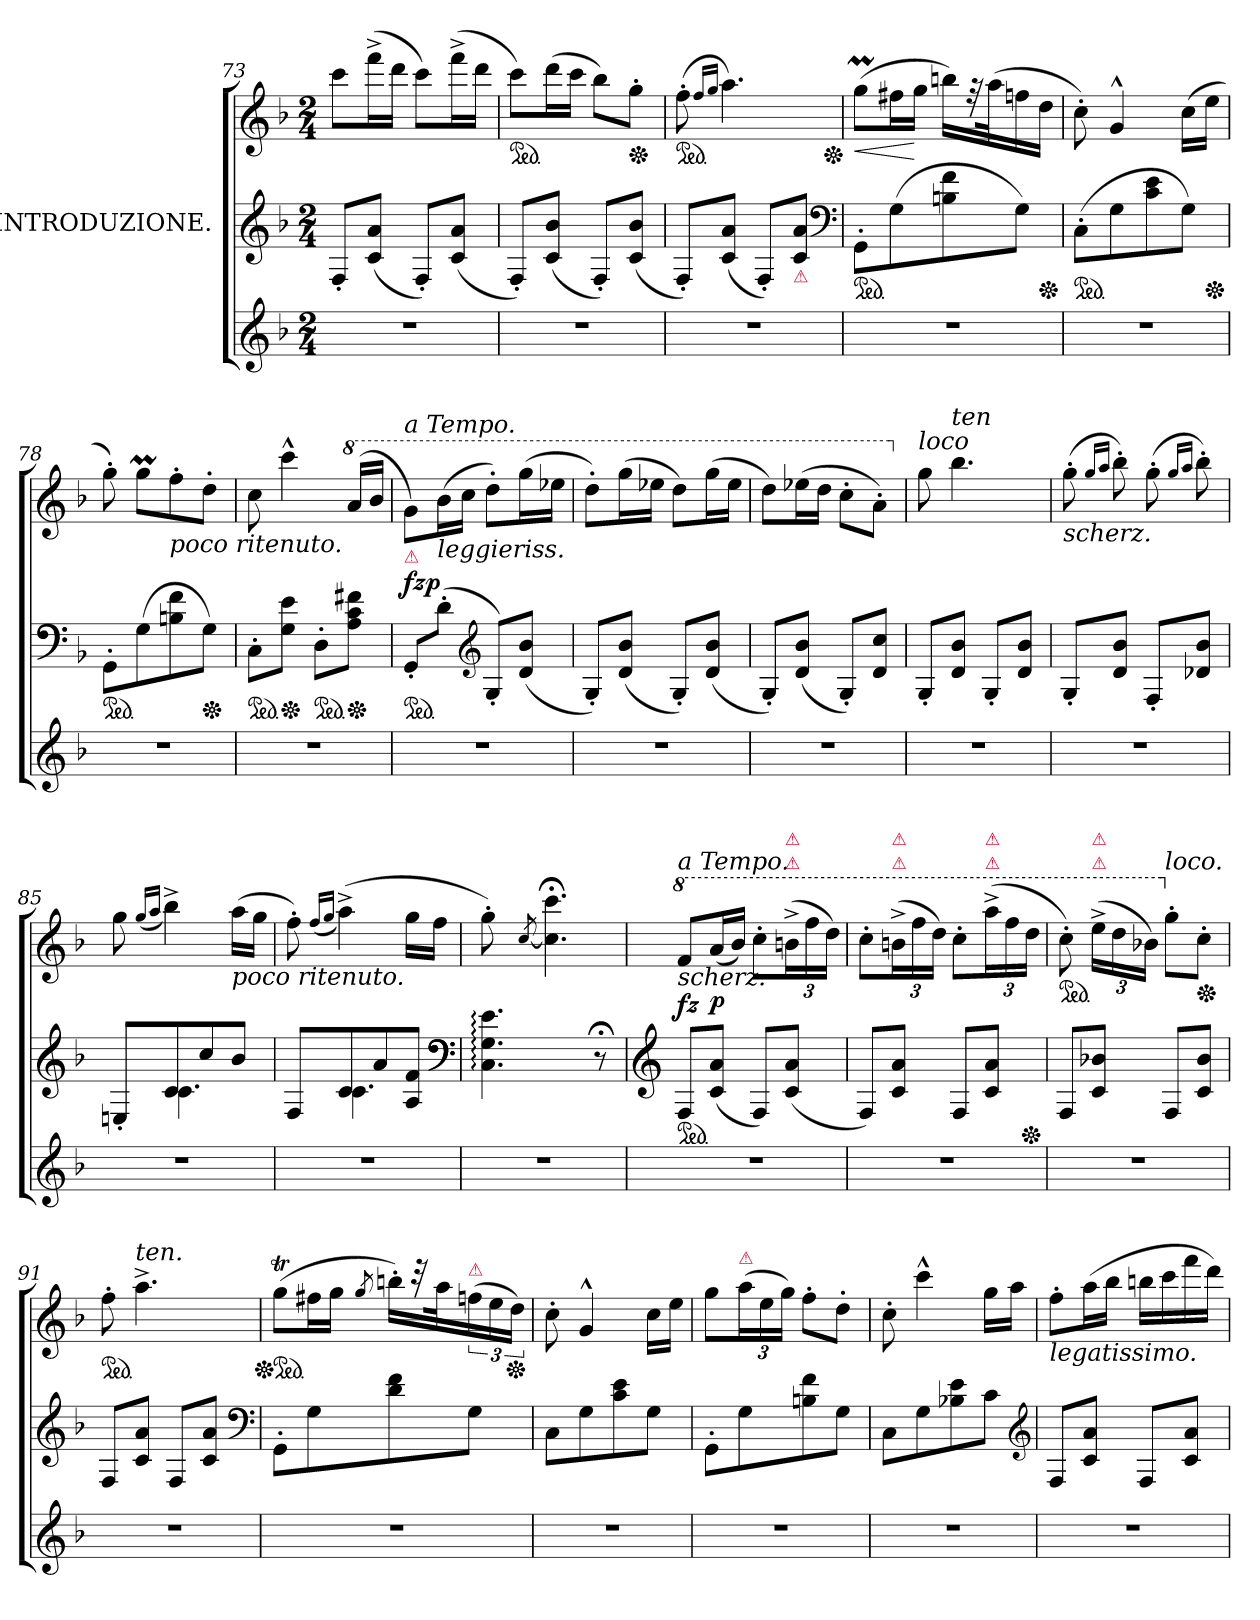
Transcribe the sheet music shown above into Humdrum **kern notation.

**kern	**kern	**kern	**dynam
*part2	*part1	*part1	*part1
*staff3	*staff2	*staff1	*staff1/2
*	*I"INTRODUZIONE.	*	*
*clefG2	*clefG2	*clefG2	*
*k[b-]	*k[b-]	*k[b-]	*
*F:	*F:	*F:	*
*M2/4	*M2/4	*M2/4	*
=73	=73	=73	=73
2r	8F'<L	8cccL	.
.	(8c 8aJ	(16fff^<L	.
.	.	16dddJJ	.
.	8F'<L)	8cccL)	.
.	(8c 8aJ	(16fff^<L	.
.	.	16dddJJ	.
=74	=74	=74	=74
*	*	*ped	*
2r	8F'<L)	8cccL)	.
.	(8c 8b-J	(16dddL	.
.	.	16cccJJ	.
.	8F'<L)	8bb-L)	.
*	*	*Xped	*
.	(8c 8b-J	8gg'>J	.
=75	=75	=75	=75
*	*	*ped	*
2r	8F'<L)	(8ff'>	.
.	.	16qqff/LL	.
.	.	16qqgg/JJ	.
.	(8c 8aJ	4.aa)	.
.	8F'<L)	.	.
!	!LO:TX:b:color=crimson:t=⚠	!	!
.	8c 8aJ	.	.
*	*clefF4	*	*
*	*	*Xped	*
=76	=76	=76	=76
*	*ped	*	*
2r	8GG'>L	(8ggML	<
.	(8G	16ff#XL	.
.	.	16ggJJ	[
.	8Bn 8f	16bbnLL)	.
.	.	32rff	.
.	.	(>32aaK	.
.	8GJ)	16ffn	.
*	*Xped	*	*
.	.	16ddJJ	.
=77	=77	=77	=77
*	*ped	*	*
2r	(8C'>L	8cc'>)	.
.	8G	4g^^>	.
.	8c 8e	.	.
.	8GJ)	(16ccLL	.
*	*Xped	*	*
.	.	16eeJJ	.
=78	=78	=78	=78
*	*ped	*	*
2r	8GG'>L	8gg'>)	.
.	(8G	8ggML	.
!	!	!LO:TX:b:i:t=poco ritenuto.	!
.	8Bn 8f	8ff'>	.
*	*Xped	*	*
.	8GJ)	8dd'>J	.
=79	=79	=79	=79
*	*ped	*	*
2r	8C'>L	8cc	.
*	*Xped	*	*
.	8G 8eJ	4ccc^^>	.
*	*ped	*	*
.	8D'>L	.	.
*	*	*8va	*
*	*Xped	*	*
.	8A 8c 8f#XJ	(<16aa/LL	.
.	.	16bb-/JJ	.
=80	=80	=80	=80
!	!	!LO:TX:a:i:t=a Tempo.	!
!	!	!LO:TX:b:color=crimson:t=⚠	!
!	!LO:TX:a:color=crimson:t=⚠	!	!
*	*ped	*	*
2r	8GG'>/L	8gg\L)	fz p
!	!	!LO:TX:b:i:t=leggieriss.	!
.	(8d'>\J	(16bb-\L	.
.	.	16ccc\JJ	.
*	*clefG2	*	*
.	8G'<L)	8ddd'>L)	.
.	(8d 8b-J	(16gggL	.
.	.	16eee-XJJ	.
=81	=81	=81	=81
2r	8G'<L)	8ddd'>L)	.
.	(8d 8b-J	(16gggL	.
.	.	16eee-XJJ	.
.	8G'<L)	8dddL)	.
.	(8d 8b-J	(16gggL	.
.	.	16eee-JJ	.
=82	=82	=82	=82
2r	8G'<L)	8dddL)	.
.	(8d 8b-J	(16eee-XL	.
.	.	16dddJJ	.
.	8G'<L)	8ccc'>L	.
.	8d 8ccJ	8aa'>J)	.
=83	=83	=83	=83
*	*	*X8va	*
!	!	!LO:TX:a:i:t=loco	!
2r	8G'<L	8gg	.
!	!	!LO:TX:a:i:t=ten	!
.	8d 8b-J	4.bb-	.
.	8G'<L	.	.
.	8d 8b-J	.	.
=84	=84	=84	=84
!	!	!LO:TX:b:i:t=scherz.	!
2r	8G'<L	(8gg'>	.
.	.	16qqgg/LL	.
.	.	16qqaa/JJ	.
.	8d 8b-J	8bb-'>)	.
.	8F'<L	(8gg'>	.
.	.	16qqgg/LL	.
.	.	16qqaa/JJ	.
.	8d-X 8b-J	8bb-'>)	.
=85	=85	=85	=85
*	*^	*	*
2r	8En'<L	8rEEyy	8gg	.
.	.	.	(16qqgg/LL	.
.	.	.	16qqaa/JJ	.
.	8c	4.c	4bb-^>)	.
.	8cc	.	.	.
!	!	!	!LO:TX:b:i:t=poco ritenuto.	!
.	8b-J	.	(16aaLL	.
.	.	.	16ggJJ	.
=86	=86	=86	=86	=86
2r	8FL	8rBByy	8ff'>)	.
.	.	.	(16qqff/LL	.
.	.	.	16qqgg/JJ	.
.	8c	4.c	(4aa^>)	.
.	8a	.	.	.
.	8A 8fJ	.	16ggLL	.
.	.	.	16ffJJ	.
*	*v	*v	*	*
*	*clefF4	*	*
=87	=87	=87	=87
2r	4.C: 4.G: 4.e:	8gg'>)	.
.	.	[8qcc/	.
.	.	4.cc];< 4.ccc;<	.
.	8r;<	.	.
=88	=88	=88	=88
*	*clefG2	*	*
*	*	*8va	*
!	!	!LO:TX:a:i:t=a Tempo.	!
!	!	!LO:TX:b:i:t=scherz.	!
*	*ped	*	*
2r	8FL	8ff/L	fz
.	(8c 8aJ	(<16aa/L	p
.	.	16bb-/JJ)	.
.	8FL)	8ccc'>L	.
!	!	!LO:TX:a:color=crimson:t=⚠	!
!	!	!LO:TX:a:color=crimson:t=⚠	!
.	(8c 8aJ	(24bbn^<L	.
.	.	24fff	.
.	.	24dddJJ)	.
=89	=89	=89	=89
2r	8FL)	8ccc'>L	.
!	!	!LO:TX:a:color=crimson:t=⚠	!
!	!	!LO:TX:a:color=crimson:t=⚠	!
.	8c 8aJ	(24bbn^<L	.
.	.	24fff	.
.	.	24dddJJ)	.
.	8FL	8ccc'>L	.
!	!	!LO:TX:a:color=crimson:t=⚠	!
!	!	!LO:TX:a:color=crimson:t=⚠	!
.	8c 8aJ	(24aaa^<L	.
.	.	24fff	.
*	*Xped	*	*
.	.	24dddJJ	.
=90	=90	=90	=90
*	*	*ped	*
2r	8FL	8ccc'>)	.
!	!	!LO:TX:a:color=crimson:t=⚠	!
!	!	!LO:TX:a:color=crimson:t=⚠	!
.	8c 8b-XJ	(24eee^<LL	.
.	.	24ddd	.
.	.	24bb-XJJ)	.
*	*	*X8va	*
!	!	!LO:TX:a:i:t=loco.	!
.	8FL	8gg'>L	.
*	*	*Xped	*
.	8c 8b-J	8cc'>J	.
=91	=91	=91	=91
*	*	*ped	*
2r	8FL	8ff'>	.
!	!	!LO:TX:a:i:t=ten.	!
.	8c 8aJ	4.aa^<	.
.	8FL	.	.
.	8c 8aJ	.	.
*	*clefF4	*	*
=92	=92	=92	=92
*	*	*Xped	*
*	*	*ped	*
2r	8GG'>L	(8ggTL	.
.	8G	16ff#XL	.
.	.	16ggJJ	.
.	.	8qgg/	.
.	8d 8f	16bbn'LL)	.
.	.	32r	.
.	.	32aaK	.
!	!	!LO:TX:a:color=crimson:t=⚠	!
.	8GJ	(24ffn	.
.	.	24ee	.
*	*	*Xped	*
.	.	24ddJJ)	.
=93	=93	=93	=93
2r	8CL	8cc'>	.
.	8G	4g^^>	.
.	8c 8e	.	.
.	8GJ	16ccLL	.
.	.	16eeJJ	.
=94	=94	=94	=94
2r	8GG'>L	8ggL	.
!	!	!LO:TX:a:color=crimson:t=⚠	!
.	8G	(24aaL	.
.	.	24ee	.
.	.	24ggJJ)	.
.	8Bn 8f	8ff'>L	.
.	8GJ	8dd'>J	.
=95	=95	=95	=95
2r	8CL	8cc'>	.
.	8G	4ccc^^>	.
.	8B-X 8e	.	.
.	8cJ	16ggLL	.
.	.	16aaJJ	.
*	*clefG2	*	*
=96	=96	=96	=96
!	!	!LO:TX:b:i:t=legatissimo.	!
2r	8FL	8ff'>L	.
.	8c 8aJ	(16aaL	.
.	.	16bb-JJ	.
.	8FL	16bbnLL	.
.	.	16ccc	.
.	8c 8aJ	16fff	.
.	.	16dddJJ)	.
=	=	=	=
*-	*-	*-	*-
